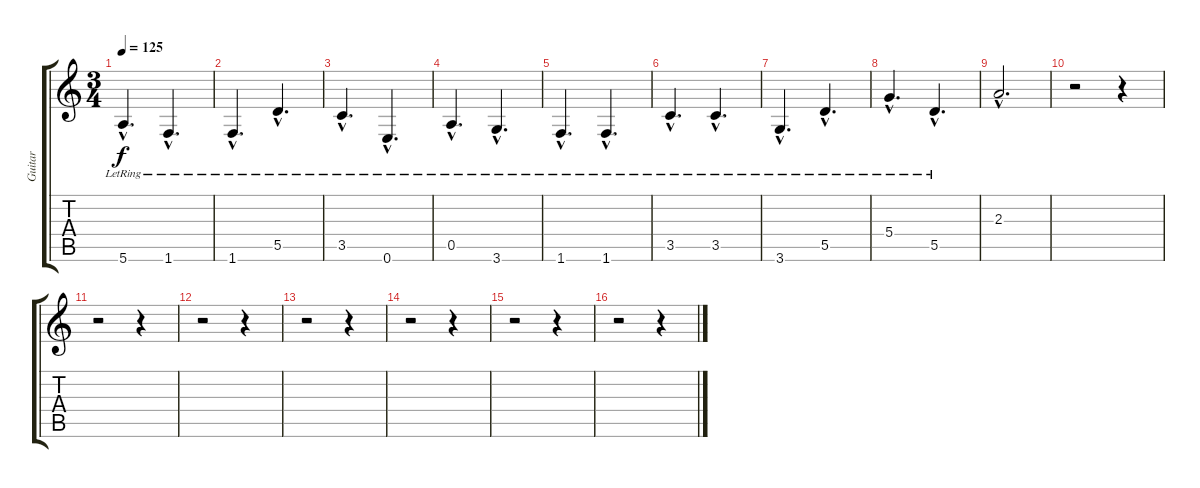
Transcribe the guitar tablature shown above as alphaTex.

\track ("Guitar" "Guitar") {instrument acousticguitarnylon}
\staff {score tabs}
\tuning (E4 B3 G3 D3 A2 E2) {hide}
\ts (3 4)
\tempo 125
\clef g2
\ks c
5.6{hac lr}.4{d dy f instrument acousticguitarnylon} 1.6{hac lr}.4{d} |
1.6{hac lr}.4{d} 5.5{hac lr}.4{d} |
3.5{hac lr}.4{d} 0.6{hac lr}.4{d} |
0.5{hac lr}.4{d} 3.6{hac lr}.4{d} |
1.6{hac lr}.4{d} 1.6{hac lr}.4{d} |
3.5{hac lr}.4{d} 3.5{hac lr}.4{d} |
3.6{hac lr}.4{d} 5.5{hac lr}.4{d} |
5.4{hac lr}.4{d} 5.5{hac lr}.4{d} |
2.3{hac}.2{d} |
r.2 r.4 |
r.2 r.4 |
r.2 r.4 |
r.2 r.4 |
r.2 r.4 |
r.2 r.4 |
r.2 r.4
